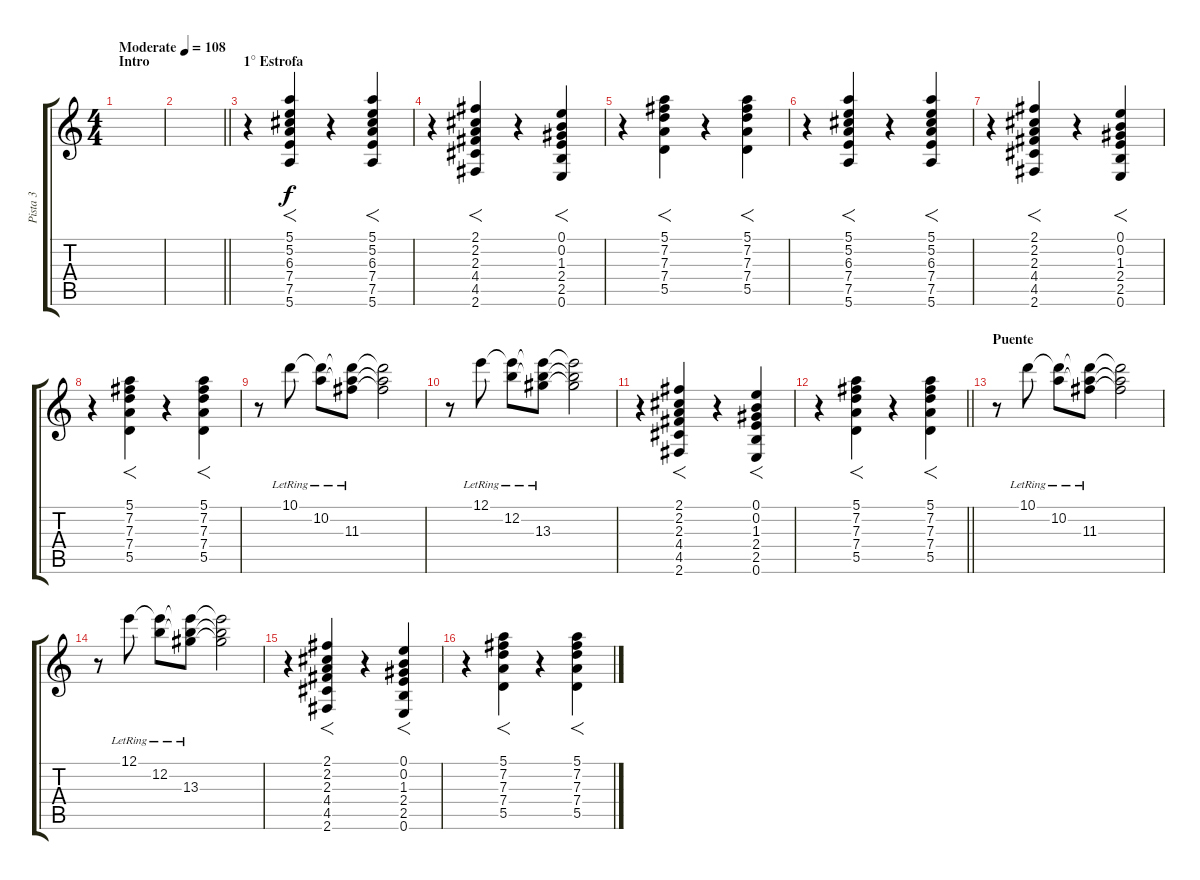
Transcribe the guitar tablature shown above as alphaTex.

\track ("Pista 3" "Pista 3") {instrument guitarharmonics}
\staff {score tabs}
\tuning (E4 B3 G3 D3 A2 E2) {hide}
\ts (4 4)
\section ("" "Intro")
\tempo (108 "Moderate")
\clef g2
\ks c
|
\barLineRight lightlight
|
\section ("" "1° Estrofa")
r.4 (5.1 5.2 6.3 7.4 7.5 5.6).4{f} r.4 (5.1 5.2 6.3 7.4 7.5 5.6).4{f} |
r.4 (2.1 2.2 2.3 4.4 4.5 2.6).4{f} r.4 (0.1 0.2 1.3 2.4 2.5 0.6).4{f} |
r.4 (5.1 7.2 7.3 7.4 5.5).4{f} r.4 (5.1 7.2 7.3 7.4 5.5).4{f} |
r.4 (5.1 5.2 6.3 7.4 7.5 5.6).4{f} r.4 (5.1 5.2 6.3 7.4 7.5 5.6).4{f} |
r.4 (2.1 2.2 2.3 4.4 4.5 2.6).4{f} r.4 (0.1 0.2 1.3 2.4 2.5 0.6).4{f} |
r.4 (5.1 7.2 7.3 7.4 5.5).4{f} r.4 (5.1 7.2 7.3 7.4 5.5).4{f} |
r.8{volume 16 instrument electricguitarclean} 10.1{lr}.8 (10.1{t} 10.2{lr}).8 (10.1{t} 10.2{t} 11.3{lr}).8 (10.1{t} 10.2{t} 11.3{t}).2 |
r.8 12.1{lr}.8 (12.1{t} 12.2{lr}).8 (12.1{t} 12.2{t} 13.3{lr}).8 (12.1{t} 12.2{t} 13.3{t}).2 |
r.4{volume 11 instrument guitarharmonics} (2.1 2.2 2.3 4.4 4.5 2.6).4{f} r.4 (0.1 0.2 1.3 2.4 2.5 0.6).4{f} |
\barLineRight lightlight
r.4 (5.1 7.2 7.3 7.4 5.5).4{f} r.4 (5.1 7.2 7.3 7.4 5.5).4{f} |
\section ("" "Puente")
r.8{volume 16 instrument electricguitarclean} 10.1{lr}.8 (10.1{t} 10.2{lr}).8 (10.1{t} 10.2{t} 11.3{lr}).8 (10.1{t} 10.2{t} 11.3{t}).2 |
r.8 12.1{lr}.8 (12.1{t} 12.2{lr}).8 (12.1{t} 12.2{t} 13.3{lr}).8 (12.1{t} 12.2{t} 13.3{t}).2 |
r.4{volume 11 instrument guitarharmonics} (2.1 2.2 2.3 4.4 4.5 2.6).4{f} r.4 (0.1 0.2 1.3 2.4 2.5 0.6).4{f} |
r.4 (5.1 7.2 7.3 7.4 5.5).4{f} r.4 (5.1 7.2 7.3 7.4 5.5).4{f}
